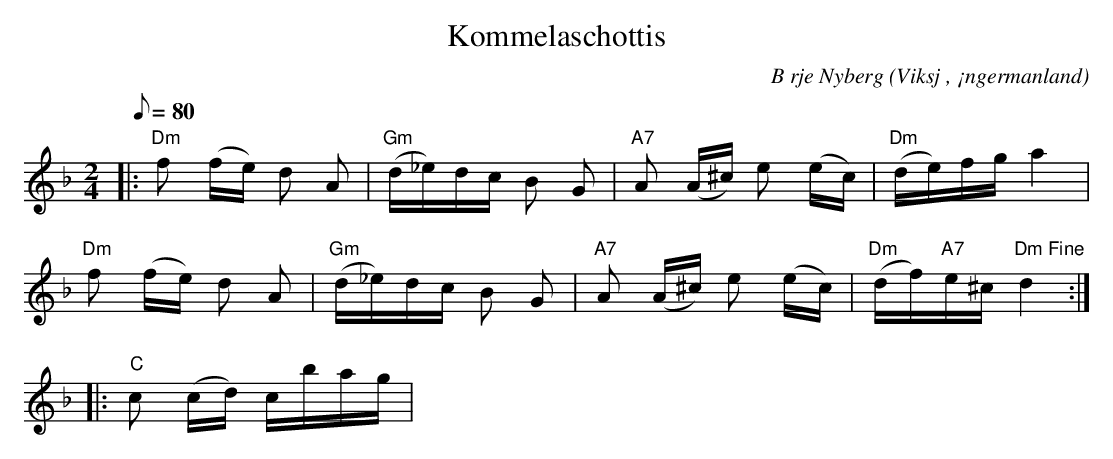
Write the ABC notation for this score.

X:1
T:Kommelaschottis
C:B rje Nyberg
O:Viksj , ¡ngermanland
M:2/4
L:1/8
Q:80
K:Dm
|: "Dm"f (f/2e/2) d A | "Gm"(d/2_e/2)d/2c/2 B G | "A7"A (A/2^c/2) e (e/2c/2) |"Dm"(d/2e/2)f/2g/2 a2 |
"Dm"f (f/2e/2) d A | "Gm" (d/2_e/2)d/2c/2 B G | "A7"A (A/2^c/2) e (e/2c/2) | "Dm"(d/2f/2)"A7"e/2^c/2 "Dm Fine"d2::
"C"c (c/2d/2) c/2b/2a/2g/2 |
